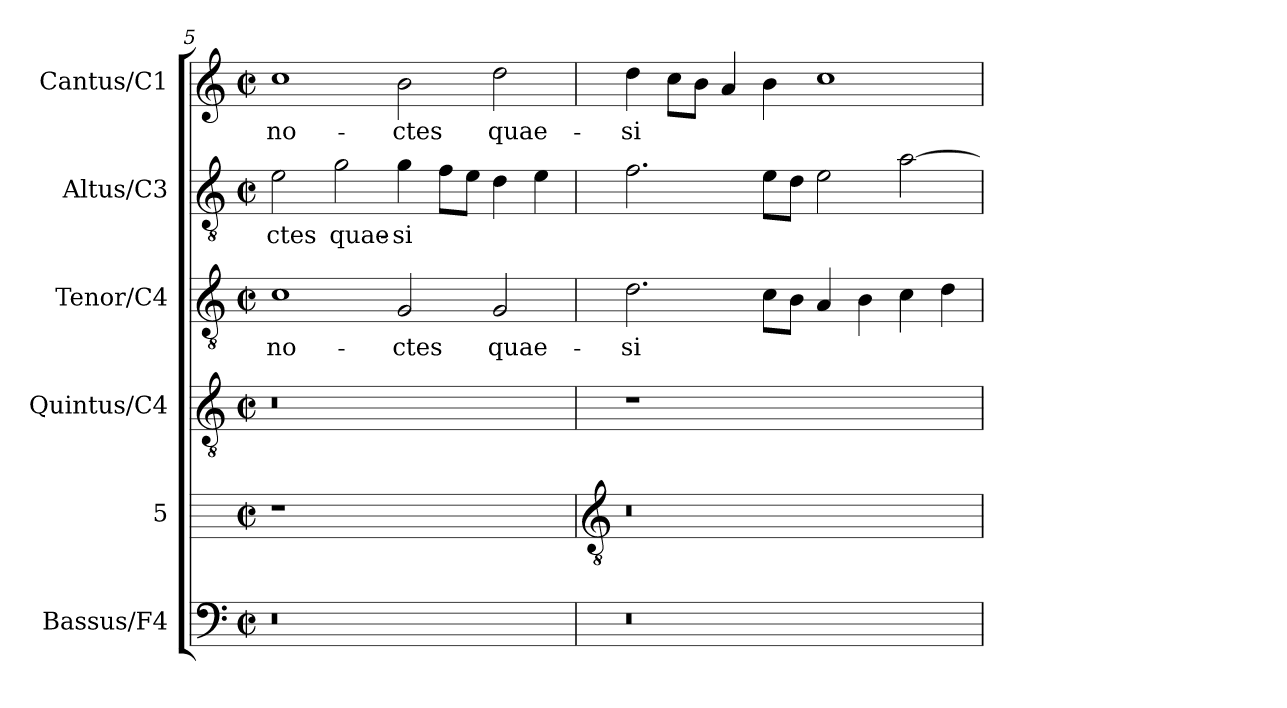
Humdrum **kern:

**kern	**kern	**kern	**kern	**text	**kern	**text	**kern	**text
*part6	*part5	*part4	*part3	*part3	*part2	*part2	*part1	*part1
*staff6	*staff5	*staff4	*staff3	*staff3	*staff2	*staff2	*staff1	*staff1
*I"Bassus/F4	*I"5	*I"Quintus/C4	*I"Tenor/C4	*	*I"Altus/C3	*	*I"Cantus/C1	*
*I'B	*	*	*I'T	*	*I'A	*	*I'C	*
*clefF4	*	*clefGv2	*clefGv2	*	*clefGv2	*	*clefG2	*
*k[]	*k[]	*k[]	*k[]	*	*k[]	*	*k[]	*
*C:	*C:	*C:	*C:	*	*C:	*	*C:	*
*M2/2	*M2/2	*M2/2	*M2/2	*	*M2/2	*	*M2/2	*
*met(c|)	*met(c|)	*met(c|)	*met(c|)	*	*met(c|)	*	*met(c|)	*
=5	=5	=5	=5	=5	=5	=5	=5	=5
!	!	!	!	!LO:LY:b:cj	!	!LO:LY:b:cj	!	!LO:LY:b:cj
0r	1r	0r	1c	no-	2e\	-ctes	1cc	no-
!	!	!	!	!	!	!LO:LY:b:cj	!	!
.	.	.	.	.	2g\	quae-	.	.
!	!	!	!	!LO:LY:b:cj	!	!LO:LY:b:cj	!	!LO:LY:b:cj
.	1ryy	.	2G/	-ctes	4g\	-si-	2b\	-ctes
!	!	!	!	!	!	!LO:LY:b:cj	!	!
.	.	.	.	.	8f\L	--	.	.
!	!	!	!	!	!	!LO:LY:b:cj	!	!
.	.	.	.	.	8e\J	--	.	.
!	!	!	!	!LO:LY:b:cj	!	!LO:LY:b:cj	!	!LO:LY:b:cj
.	.	.	2G/	quae-	4d\	--	2dd\	quae-
!	!	!	!	!	!	!LO:LY:b:cj	!	!
.	.	.	.	.	4e\	--	.	.
!!LO:LB:g=z
=6	=6	=6	=6	=6	=6	=6	=6	=6
*	*clefGv2	*	*	*	*	*	*	*
!	!	!	!	!LO:LY:b:cj	!	!LO:LY:b:cj	!	!LO:LY:b:cj
0r	0r	1r	2.d\	-si-	2.f\	--	4dd\	-si-
!	!	!	!	!	!	!	!	!LO:LY:b:cj
.	.	.	.	.	.	.	8cc\L	--
!	!	!	!	!	!	!	!	!LO:LY:b:cj
.	.	.	.	.	.	.	8b\J	--
!	!	!	!	!	!	!	!	!LO:LY:b:cj
.	.	.	.	.	.	.	4a/	--
!	!	!	!	!LO:LY:b:cj	!	!LO:LY:b:cj	!	!LO:LY:b:cj
.	.	.	8c\L	--	8e\L	--	4b\	--
!	!	!	!	!LO:LY:b:cj	!	!LO:LY:b:cj	!	!
.	.	.	8B\J	--	8d\J	--	.	.
!	!	!	!	!LO:LY:b:cj	!	!LO:LY:b:cj	!	!LO:LY:b:cj
.	.	1ryy	4A/	--	2e\	--	1cc	--
!	!	!	!	!LO:LY:b:cj	!	!	!	!
.	.	.	4B\	--	.	.	.	.
!	!	!	!	!LO:LY:b:cj	!	!LO:LY:b:cj	!	!
.	.	.	4c\	--	[>2a\	--	.	.
!	!	!	!	!LO:LY:b:cj	!	!	!	!
.	.	.	4d\	--	.	.	.	.
=	=	=	=	=	=	=	=	=
*-	*-	*-	*-	*-	*-	*-	*-	*-
